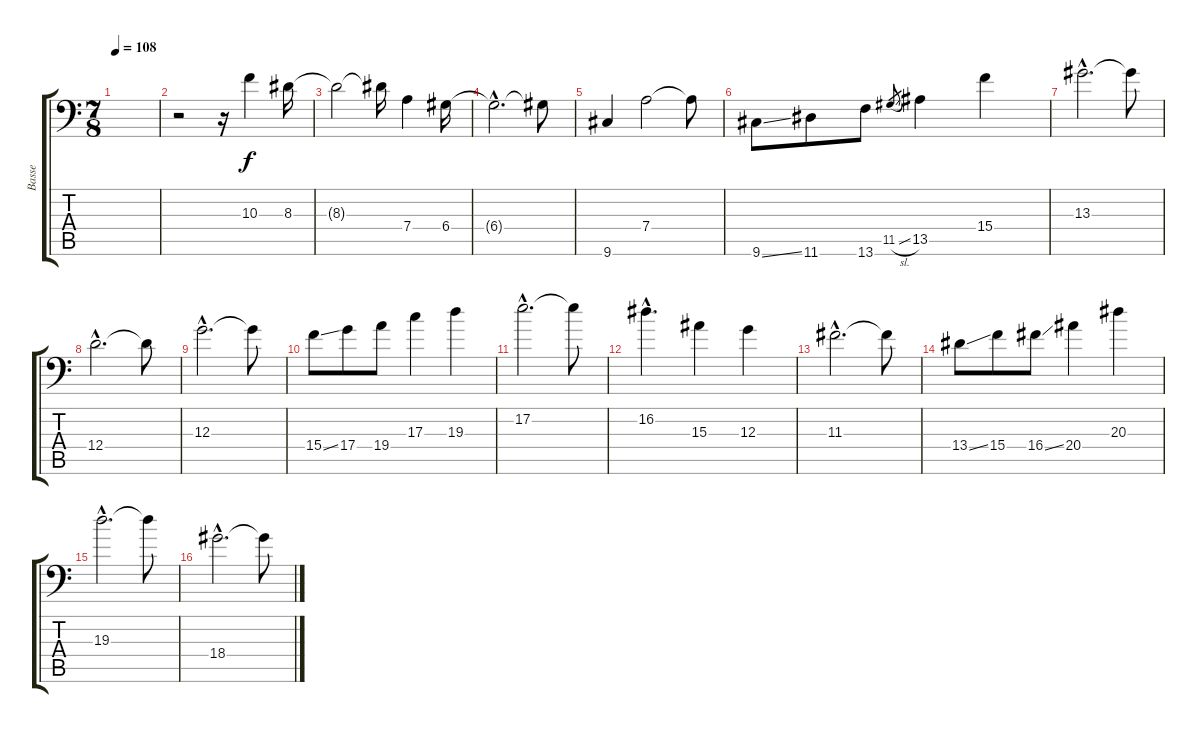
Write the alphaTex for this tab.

\track ("Basse" "Basse") {instrument slapbass1}
\staff {score tabs}
\tuning (E3 B2 G2 D2 A1 E1) {hide}
\ts (7 8)
\tempo 108
\clef f4
\ks c
|
r.2 r.16 10.3.4 8.3.16 |
8.3{t}.2 8.3{t}.16 7.4.4 6.4.16 |
6.4{hac t}.2{d} 6.4{t}.8 |
9.6.4 7.4.2 7.4{t}.8 |
9.6{ss}.8 11.6.8 13.6.8 11.5{sl}.8{gr} 13.5.4 15.4.4 |
13.3{hac}.2{d} 13.3{t}.8 |
12.4{hac}.2{d} 12.4{t}.8 |
12.3{hac}.2{d} 12.3{t}.8 |
15.4{ss}.8 17.4.8 19.4.8 17.3.4 19.3.4 |
17.2{hac}.2{d} 17.2{t}.8 |
16.2{hac}.4{d} 15.3.4 12.3.4 |
11.3{hac}.2{d} 11.3{t}.8 |
13.4{ss}.8 15.4.8 16.4{ss}.8 20.4.4 20.3.4 |
19.3{hac}.2{d} 19.3{t}.8 |
18.4{hac}.2{d} 18.4{t}.8
